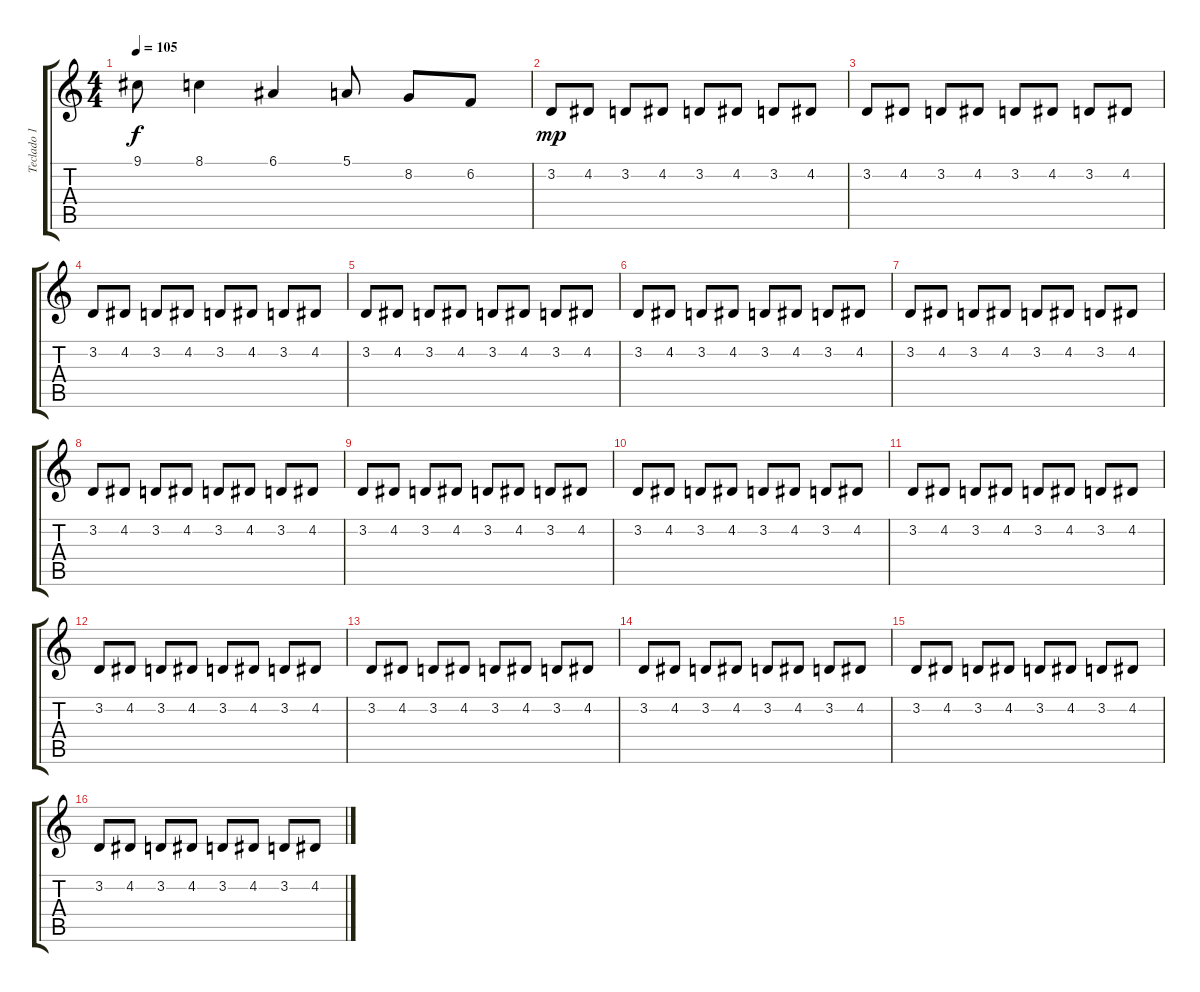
\track ("Teclado 1" "Teclado 1") {instrument recorder}
\staff {score tabs}
\tuning (E4 B3 G3 D3 A2 E2) {hide}
\ts (4 4)
\tempo 105
\clef g2
\ks c
9.1.8{dy f} 8.1.4 6.1.4 5.1.8 8.2.8 6.2.8 |
3.2.8{dy mp volume 8 instrument recorder} 4.2.8 3.2.8 4.2.8 3.2.8 4.2.8 3.2.8 4.2.8 |
3.2.8 4.2.8 3.2.8 4.2.8 3.2.8 4.2.8 3.2.8 4.2.8 |
3.2.8 4.2.8 3.2.8 4.2.8 3.2.8 4.2.8 3.2.8 4.2.8 |
3.2.8 4.2.8 3.2.8 4.2.8 3.2.8 4.2.8 3.2.8 4.2.8 |
3.2.8 4.2.8 3.2.8 4.2.8 3.2.8 4.2.8 3.2.8 4.2.8 |
3.2.8 4.2.8 3.2.8 4.2.8 3.2.8 4.2.8 3.2.8 4.2.8 |
3.2.8 4.2.8 3.2.8 4.2.8 3.2.8 4.2.8 3.2.8 4.2.8 |
3.2.8 4.2.8 3.2.8 4.2.8 3.2.8 4.2.8 3.2.8 4.2.8 |
3.2.8 4.2.8 3.2.8 4.2.8 3.2.8 4.2.8 3.2.8 4.2.8 |
3.2.8 4.2.8 3.2.8 4.2.8 3.2.8 4.2.8 3.2.8 4.2.8 |
3.2.8 4.2.8 3.2.8 4.2.8 3.2.8 4.2.8 3.2.8 4.2.8 |
3.2.8 4.2.8 3.2.8 4.2.8 3.2.8 4.2.8 3.2.8 4.2.8 |
3.2.8 4.2.8 3.2.8 4.2.8 3.2.8 4.2.8 3.2.8 4.2.8 |
3.2.8 4.2.8 3.2.8 4.2.8 3.2.8 4.2.8 3.2.8 4.2.8 |
3.2.8 4.2.8 3.2.8 4.2.8 3.2.8 4.2.8 3.2.8 4.2.8
